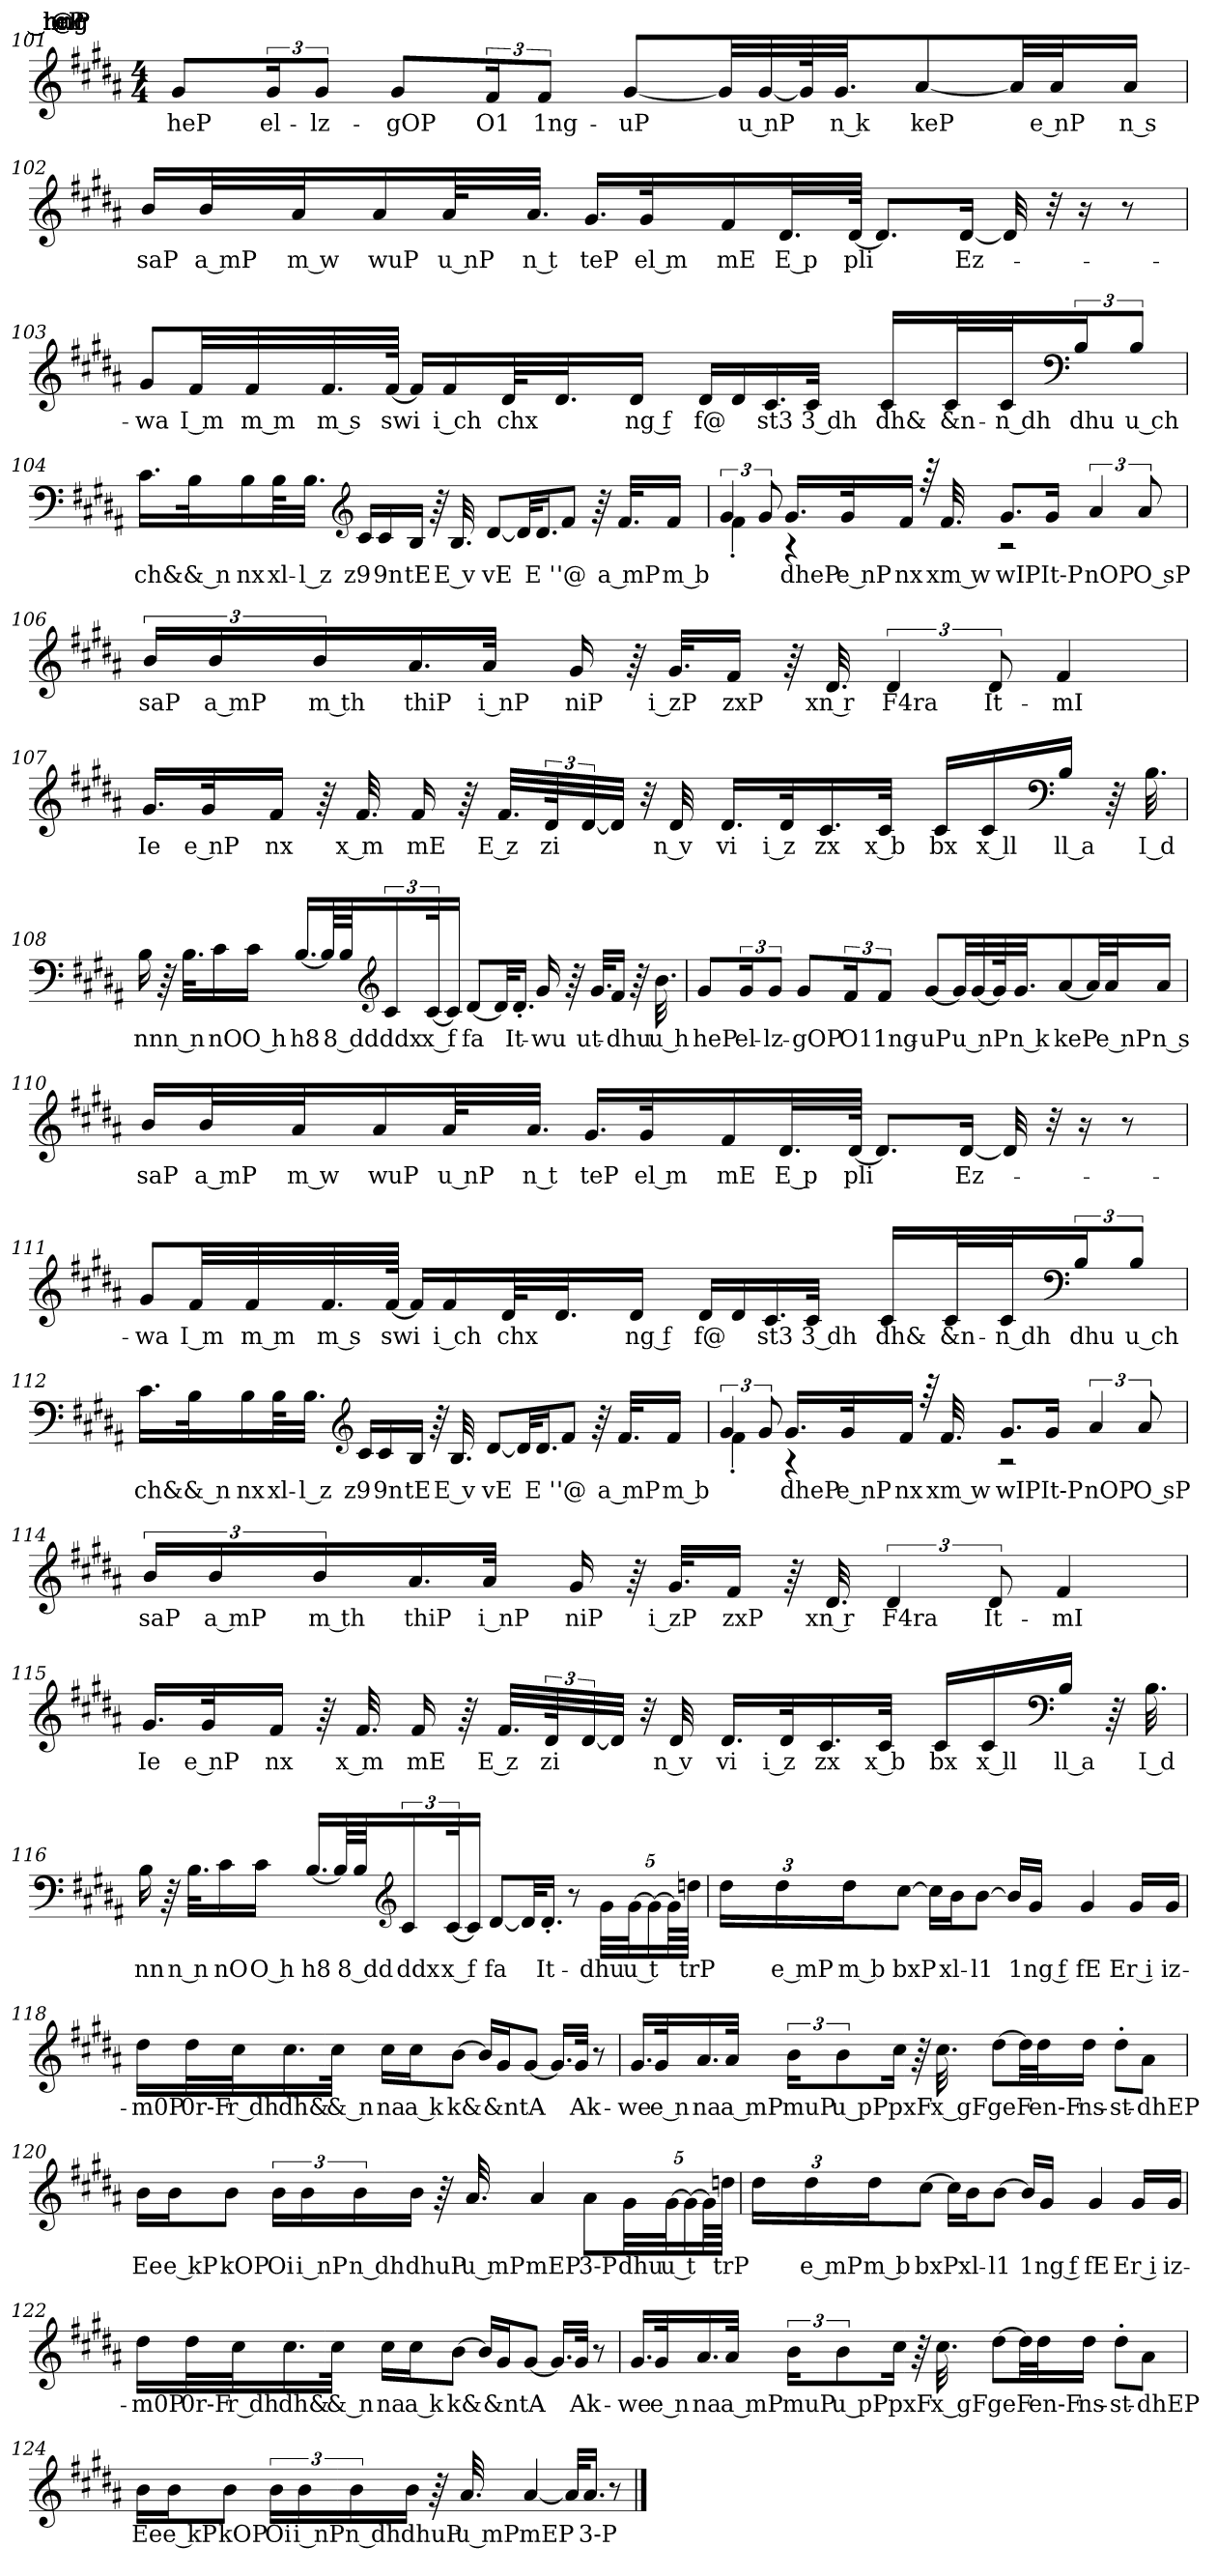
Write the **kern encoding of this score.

**kern	**text
*part1	*part1
*staff1	*staff1
*clefG2	*
*k[f#c#g#d#a#]	*
*M4/4	*
=101	=101
8g#L	heP
24g#K	el-
12g#J	lz-
8g#L	gOP
24f#K	O1
12f#J	1ng-
[8g#L	-uP
32g#LL]	.
[32g#	u nP
64g#K]	.
32.g#JJ	n k
[8a#	keP
32a#LL]	.
32a#J	e nP
16a#JJ	n s
=102	=102
16bLL	saP
32bL	a mP
32a#J	m w
16a#	wuP
64a#KL	u nP
32.a#JJJ	n t
16.g#LL	teP
32g#K	el m
16f#	mE
32.d#L	E p
[64d#JJJk	pli
8.d#L]	.
[16d#Jk	Ez-
32d#]	.
32r	.
16r	.
8r	.
=103	=103
8g#L	-wa
32f#LL	I m
32f#	m m
32.f#	m s
[64f#JJJk	swi
16f#LL]	.
16f#	i ch
64d#KL	chx
32.d#J	_nng
16d#JJ	ng f
16d#LL	f@
16d#	.
16.c#	st3
32c#JJk	3 dh
16c#LL	dh&
32c#L	&n-
32c#J	n dh
*clefF4	*
24BJ	dhu
12BJ	u ch
=104	=104
16.c#LL	ch&
32BK	& n
16B	nx
64BKL	xl-
32.BJJJ	l z
*clefG2	*
16c#LL	z9
16c#	9n
16BJJ	tE
64r	.
32.B	E v
[8d#L	vE
32d#KL]	.
16.d#J	E '
8f#J	'@
64r	.
32.f#KLL	a mP
16f#JJ	m b
=105	=105
*^	*
6g#	4f#'	_l@P
12g#	.	.
16.g#LL	4r	-dheP
32g#K	.	e nP
16f#JJ	.	nx
64r	.	.
32.f#	.	xm w
8.g#L	2r	wIP
16g#Jk	.	It-P
6a#	.	-nOP
12a#	.	O sP
*v	*v	*
=106	=106
24bLL	saP
24b	a mP
24b	m th
16.a#	thiP
32a#JJk	i nP
16g#	niP
64r	.
32.g#KLL	i zP
16f#JJ	zxP
64r	.
32.d#	xn r
6d#	F4ra
12d#	It-
4f#	-mI
=107	=107
16.g#LL	Ie
32g#K	e nP
16f#JJ	nx
64r	.
32.f#	x m
16f#	mE
64r	.
32.f#LLL	E z
96d#K	zi
[48d#	_nn
32d#JJJ]	.
32r	.
32d#	n v
16.d#LL	vi
32d#K	i z
16.c#	zx
32c#JJk	x b
16c#LL	bx
16c#	x ll
*clefF4	*
16BJJ	ll a
64r	.
32.B	I d
=108	=108
16B	-nn
64r	.
32.BKLL	n n
16c#	nO
16c#JJ	O h
[16.BLL	h8
64BLL]	.
64BJJ	8 dd
*clefG2	*
24c#	ddx
[48c#K	x f
16c#JJ]	.
[8d#L	fa
32d#KL]	.
16.d#'JJ	It-
16g#	-wu
64r	.
32.g#KLL	ut-
16f#JJ	-dhu
64r	.
32.b	u h
=109	=109
8g#L	heP
24g#K	el-
12g#J	lz-
8g#L	gOP
24f#K	O1
12f#J	1ng-
[8g#L	-uP
32g#LL]	.
[32g#	u nP
64g#K]	.
32.g#JJ	n k
[8a#	keP
32a#LL]	.
32a#J	e nP
16a#JJ	n s
=110	=110
16bLL	saP
32bL	a mP
32a#J	m w
16a#	wuP
64a#KL	u nP
32.a#JJJ	n t
16.g#LL	teP
32g#K	el m
16f#	mE
32.d#L	E p
[64d#JJJk	pli
8.d#L]	.
[16d#Jk	Ez-
32d#]	.
32r	.
16r	.
8r	.
=111	=111
8g#L	-wa
32f#LL	I m
32f#	m m
32.f#	m s
[64f#JJJk	swi
16f#LL]	.
16f#	i ch
64d#KL	chx
32.d#J	_nng
16d#JJ	ng f
16d#LL	f@
16d#	.
16.c#	st3
32c#JJk	3 dh
16c#LL	dh&
32c#L	&n-
32c#J	n dh
*clefF4	*
24BJ	dhu
12BJ	u ch
=112	=112
16.c#LL	ch&
32BK	& n
16B	nx
64BKL	xl-
32.BJJJ	l z
*clefG2	*
16c#LL	z9
16c#	9n
16BJJ	tE
64r	.
32.B	E v
[8d#L	vE
32d#KL]	.
16.d#J	E '
8f#J	'@
64r	.
32.f#KLL	a mP
16f#JJ	m b
=113	=113
*^	*
6g#	4f#'	_l@P
12g#	.	.
16.g#LL	4r	-dheP
32g#K	.	e nP
16f#JJ	.	nx
64r	.	.
32.f#	.	xm w
8.g#L	2r	wIP
16g#Jk	.	It-P
6a#	.	-nOP
12a#	.	O sP
*v	*v	*
=114	=114
24bLL	saP
24b	a mP
24b	m th
16.a#	thiP
32a#JJk	i nP
16g#	niP
64r	.
32.g#KLL	i zP
16f#JJ	zxP
64r	.
32.d#	xn r
6d#	F4ra
12d#	It-
4f#	-mI
=115	=115
16.g#LL	Ie
32g#K	e nP
16f#JJ	nx
64r	.
32.f#	x m
16f#	mE
64r	.
32.f#LLL	E z
96d#K	zi
[48d#	_nn
32d#JJJ]	.
32r	.
32d#	n v
16.d#LL	vi
32d#K	i z
16.c#	zx
32c#JJk	x b
16c#LL	bx
16c#	x ll
*clefF4	*
16BJJ	ll a
64r	.
32.B	I d
=116	=116
16B	-nn
64r	.
32.BKLL	n n
16c#	nO
16c#JJ	O h
[16.BLL	h8
64BLL]	.
64BJJ	8 dd
*clefG2	*
24c#	ddx
[48c#K	x f
16c#JJ]	.
[8d#L	fa
32d#KL]	.
16.d#'JJ	It-
8r	.
40g#LLL	-dhu
[40g#J	u t
20g#_	.
80g#LL]	.
80ddnJJJJ	trP
=117	=117
24dd#LL	_reP
24dd#	e mP
24dd#J	m b
[8cc#J	bxP
16cc#LL]	.
16bJ	xl-
[8bJ	l1
16bLL]	.
16g#JJ	1ng f
4g#	fE
16g#LL	Er i
16g#JJ	iz-
=118	=118
16dd#LL	-m0P
32dd#L	0r-F
32cc#J	r dh
16.cc#	dh&
32cc#JJk	& n
16cc#LL	na
16cc#J	a k
[8bJ	k&
16bLL]	.
16g#J	&n
[8g#J	tA
16.g#LL]	.
32g#JJk	Ak-
8r	.
=119	=119
16.g#LL	-we
32g#K	e n
16.a#	na
32a#JJk	a mP
24bKL	muP
12b	u pP
16cc#Jk	pxF
64r	.
32.cc#	x gF
[8dd#L	geF
32dd#LL]	.
32dd#J	en-F
16dd#JJ	ns-
8dd#'L	st-
8a#J	-dhEP
=120	=120
16bLL	Ee
16bJ	e kP
8bJ	kOP
24bLL	Oi
24b	i nP
24b	n dh
16bJJ	dhuP
64r	.
32.a#	u mP
4a#	mEP
8a#L	3-P
40g#LL	-dhu
[40g#J	u t
20g#_	.
80g#LL]	.
80ddnJJJJ	trP
=121	=121
24dd#LL	_reP
24dd#	e mP
24dd#J	m b
[8cc#J	bxP
16cc#LL]	.
16bJ	xl-
[8bJ	l1
16bLL]	.
16g#JJ	1ng f
4g#	fE
16g#LL	Er i
16g#JJ	iz-
=122	=122
16dd#LL	-m0P
32dd#L	0r-F
32cc#J	r dh
16.cc#	dh&
32cc#JJk	& n
16cc#LL	na
16cc#J	a k
[8bJ	k&
16bLL]	.
16g#J	&n
[8g#J	tA
16.g#LL]	.
32g#JJk	Ak-
8r	.
=123	=123
16.g#LL	-we
32g#K	e n
16.a#	na
32a#JJk	a mP
24bKL	muP
12b	u pP
16cc#Jk	pxF
64r	.
32.cc#	x gF
[8dd#L	geF
32dd#LL]	.
32dd#J	en-F
16dd#JJ	ns-
8dd#'L	st-
8a#J	-dhEP
=124	=124
16bLL	Ee
16bJ	e kP
8bJ	kOP
24bLL	Oi
24b	i nP
24b	n dh
16bJJ	dhuP
64r	.
32.a#	u mP
[4a#	mEP
32a#KLL]	.
16.a#JJ	3-P
8r	.
==	==
*-	*-
